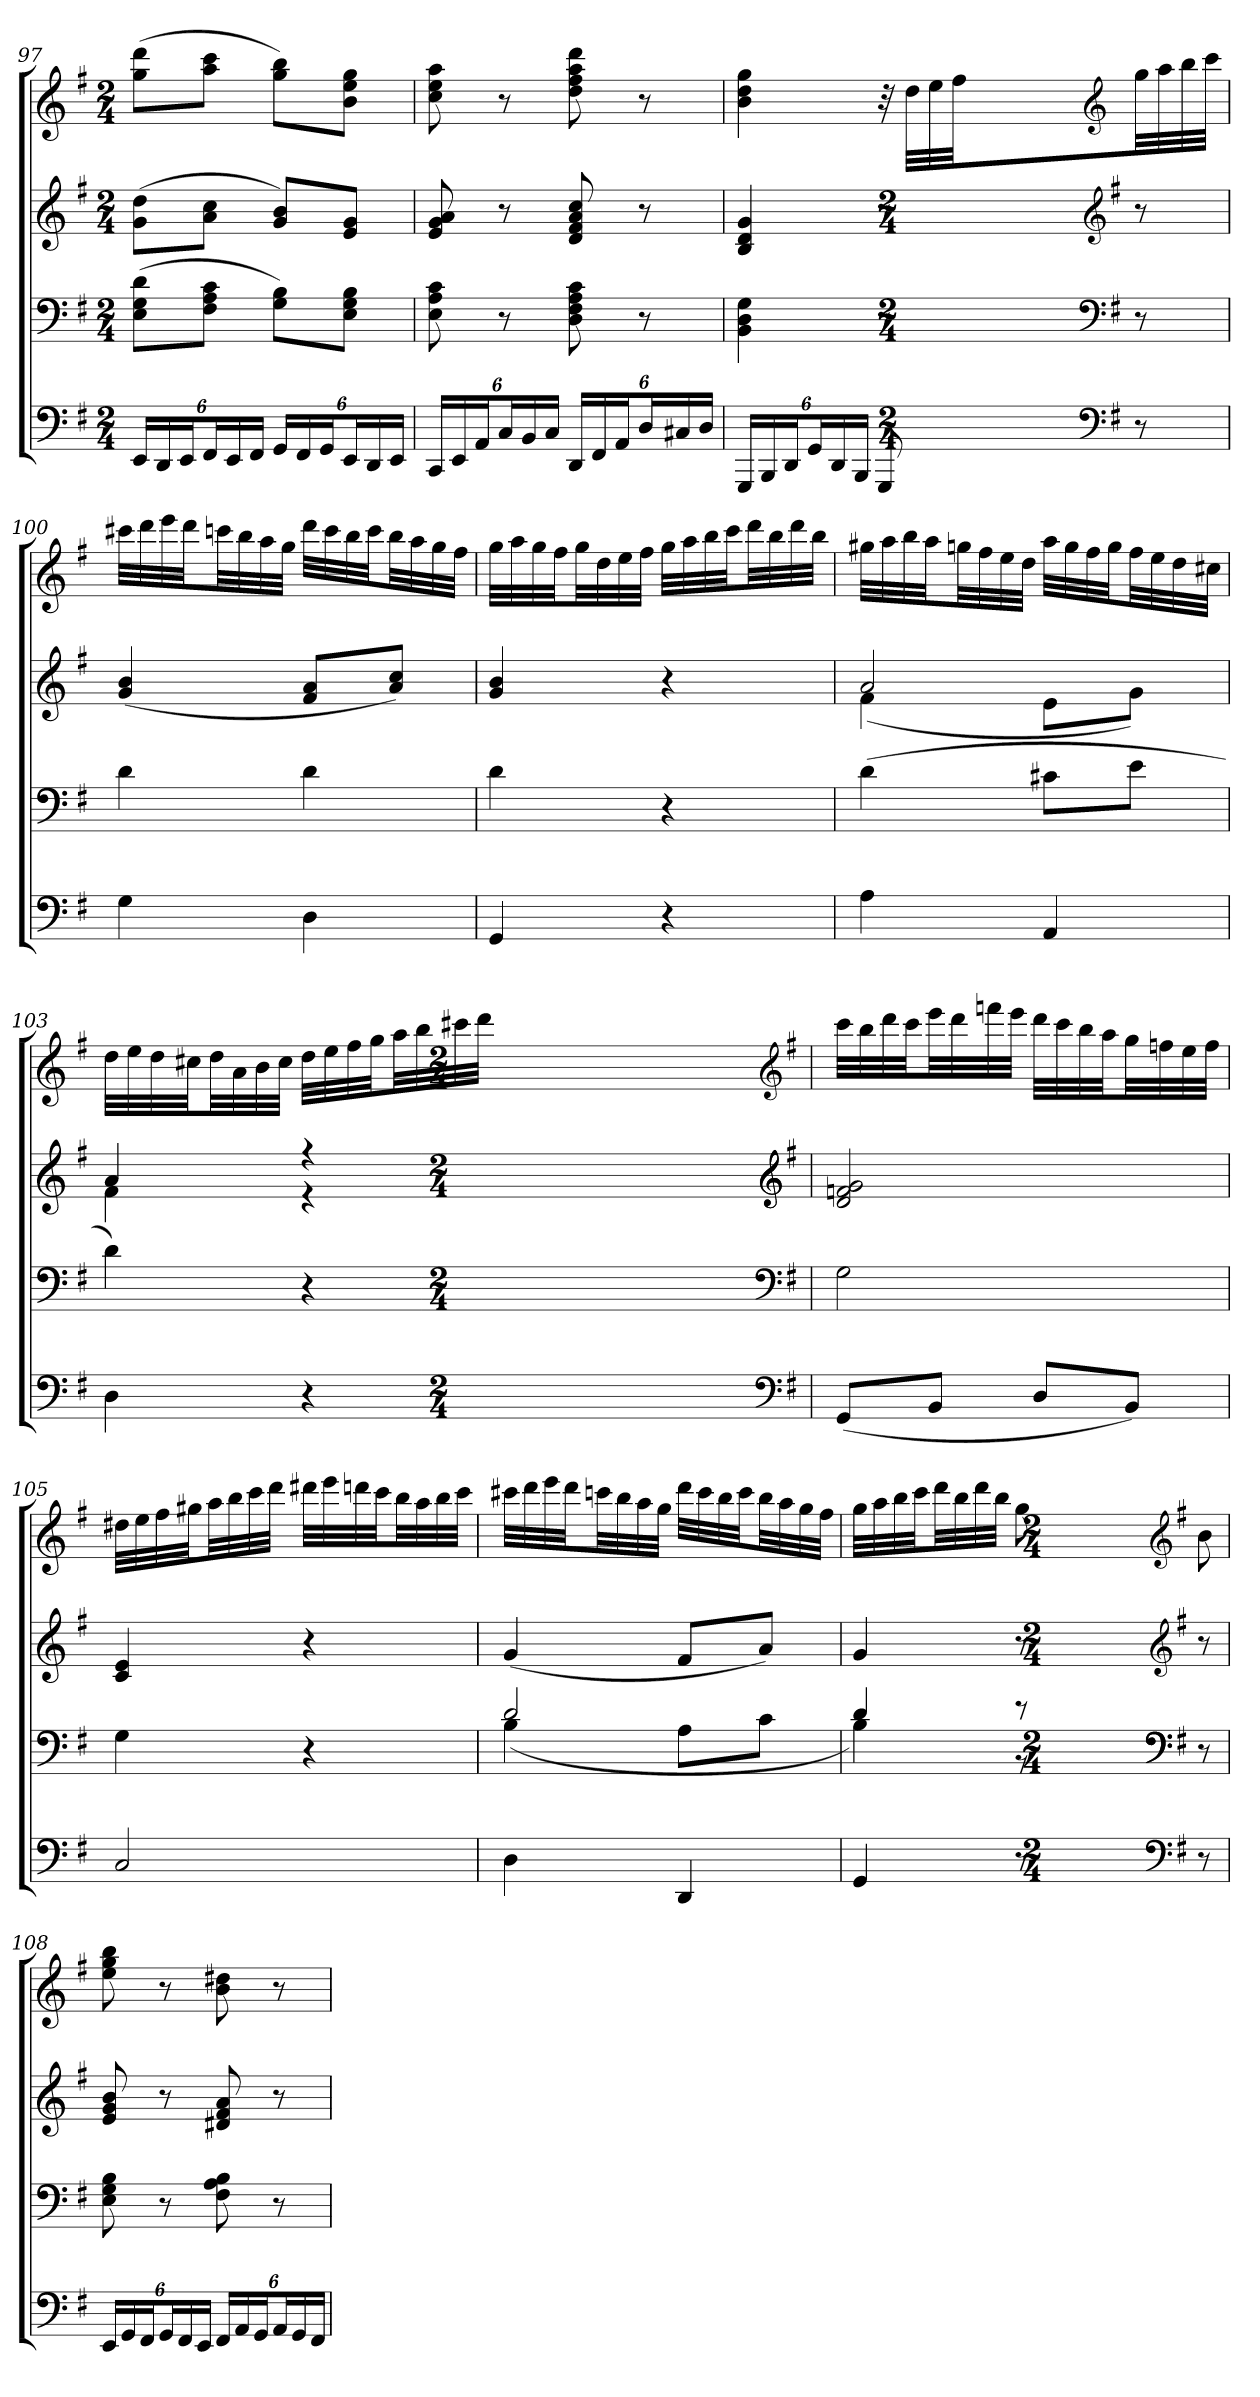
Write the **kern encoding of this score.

**kern	**kern	**kern	**kern
*part4	*part3	*part2	*part1
*staff4	*staff3	*staff2	*staff1
*clefF4	*clefF4	*clefG2	*clefG2
*k[f#]	*k[f#]	*k[f#]	*k[f#]
*M2/4	*M2/4	*M2/4	*M2/4
=97	=97	=97	=97
24EELL	(8E 8G 8dL	(8g 8ddL	(8gg 8dddL
24DD	.	.	.
24EEJ	.	.	.
24FF#L	8F# 8A 8cJ	8a 8ccJ	8aa 8cccJ
24EE	.	.	.
24FF#JJ	.	.	.
24GGLL	8G 8BL)	8g 8bL)	8gg 8bbL)
24FF#	.	.	.
24GGJ	.	.	.
24EEL	8E 8G 8BJ	8e 8gJ	8b 8ee 8ggJ
24DD	.	.	.
24EEJJ	.	.	.
=98	=98	=98	=98
24CCLL	8E 8A 8c	8e 8g 8a	8cc 8ee 8aa
24EE	.	.	.
24AAJ	.	.	.
24CL	8r	8r	8r
24BB	.	.	.
24CJJ	.	.	.
24DDLL	8D 8F# 8A 8c	8d 8f# 8a 8cc	8dd 8ff# 8aa 8ddd
24FF#	.	.	.
24AAJ	.	.	.
24DL	8r	8r	8r
24C#X	.	.	.
24DJJ	.	.	.
=99	=99	=99	=99
24GGGLL	4BB 4D 4G	4B 4d 4g	4b 4dd 4gg
24BBB	.	.	.
24DDJ	.	.	.
24GGL	.	.	.
24DD	.	.	.
24BBBJJ	.	.	.
8GGG	8r	8r	32r
.	.	.	32ddLLL
.	.	.	32ee
.	.	.	32ff#JJ
*clefF4	*clefF4	*clefG2	*clefG2
*k[f#]	*k[f#]	*k[f#]	*k[f#]
*M2/4	*M2/4	*M2/4	*M2/4
8r	8r	8r	32ggLL
.	.	.	32aa
.	.	.	32bb
.	.	.	32cccJJJ
=100	=100	=100	=100
4G	4d	(4g 4b	32ccc#XLLL
.	.	.	32ddd
.	.	.	32eee
.	.	.	32dddJJ
.	.	.	32cccnLL
.	.	.	32bb
.	.	.	32aa
.	.	.	32ggJJJ
4D	4d	8f# 8aL	32dddLLL
.	.	.	32ccc
.	.	.	32bb
.	.	.	32cccJJ
.	.	8a 8ccJ)	32bbLL
.	.	.	32aa
.	.	.	32gg
.	.	.	32ff#JJJ
=101	=101	=101	=101
4GG	4d	4g 4b	32ggLLL
.	.	.	32aa
.	.	.	32gg
.	.	.	32ff#JJ
.	.	.	32ggLL
.	.	.	32dd
.	.	.	32ee
.	.	.	32ff#JJJ
4r	4r	4r	32ggLLL
.	.	.	32aa
.	.	.	32bb
.	.	.	32cccJJ
.	.	.	32dddLL
.	.	.	32bb
.	.	.	32ddd
.	.	.	32bbJJJ
=102	=102	=102	=102
*	*	*^	*
4A	(4d	2a	(4f#	32gg#XLLL
.	.	.	.	32aa
.	.	.	.	32bb
.	.	.	.	32aaJJ
.	.	.	.	32ggnLL
.	.	.	.	32ff#
.	.	.	.	32ee
.	.	.	.	32ddJJJ
4AA	8c#XL	.	8eL	32aaLLL
.	.	.	.	32gg
.	.	.	.	32ff#
.	.	.	.	32ggJJ
.	8eJ	.	8gJ)	32ff#LL
.	.	.	.	32ee
.	.	.	.	32dd
.	.	.	.	32cc#XJJJ
=103	=103	=103	=103	=103
4D	4d)	4a	4f#	32ddLLL
.	.	.	.	32ee
.	.	.	.	32dd
.	.	.	.	32cc#XJJ
.	.	.	.	32ddLL
.	.	.	.	32a
.	.	.	.	32b
.	.	.	.	32cc#JJJ
4r	4r	4r	4r	32ddLLL
.	.	.	.	32ee
.	.	.	.	32ff#
.	.	.	.	32ggJJ
.	.	.	.	32aaLL
.	.	.	.	32bb
.	.	.	.	32ccc#X
.	.	.	.	32dddJJJ
*	*	*v	*v	*
*clefF4	*clefF4	*clefG2	*clefG2
*k[f#]	*k[f#]	*k[f#]	*k[f#]
*M2/4	*M2/4	*M2/4	*M2/4
=104	=104	=104	=104
(8GGL	2G	2d 2fn 2g	32cccLLL
.	.	.	32bb
.	.	.	32ddd
.	.	.	32cccJJ
8BBJ	.	.	32eeeLL
.	.	.	32ddd
.	.	.	32fffn
.	.	.	32eeeJJJ
8DL	.	.	32dddLLL
.	.	.	32ccc
.	.	.	32bb
.	.	.	32aaJJ
8BBJ)	.	.	32ggLL
.	.	.	32ffn
.	.	.	32ee
.	.	.	32ffJJJ
=105	=105	=105	=105
2C	4G	4c 4e	32dd#XLLL
.	.	.	32ee
.	.	.	32ff#
.	.	.	32gg#XJJ
.	.	.	32aaLL
.	.	.	32bb
.	.	.	32ccc
.	.	.	32dddJJJ
.	4r	4r	32ddd#XLLL
.	.	.	32eee
.	.	.	32dddn
.	.	.	32cccJJ
.	.	.	32bbLL
.	.	.	32aa
.	.	.	32bb
.	.	.	32cccJJJ
=106	=106	=106	=106
*	*^	*	*
4D	2d	(4B	(4g	32ccc#XLLL
.	.	.	.	32ddd
.	.	.	.	32eee
.	.	.	.	32dddJJ
.	.	.	.	32cccnLL
.	.	.	.	32bb
.	.	.	.	32aa
.	.	.	.	32ggJJJ
4DD	.	8AL	8f#L	32dddLLL
.	.	.	.	32ccc
.	.	.	.	32bb
.	.	.	.	32cccJJ
.	.	8cJ	8aJ)	32bbLL
.	.	.	.	32aa
.	.	.	.	32gg
.	.	.	.	32ff#JJJ
=107	=107	=107	=107	=107
4GG	4d	4B)	4g	32ggLLL
.	.	.	.	32aa
.	.	.	.	32bb
.	.	.	.	32cccJJ
.	.	.	.	32dddLL
.	.	.	.	32bb
.	.	.	.	32ddd
.	.	.	.	32bbJJJ
8r	8r	8r	8r	8gg
*clefF4	*clefF4	*	*clefG2	*clefG2
*k[f#]	*k[f#]	*	*k[f#]	*k[f#]
*M2/4	*M2/4	*	*M2/4	*M2/4
8r	8r	8ryy	8r	8b
*	*v	*v	*	*
=108	=108	=108	=108
24EELL	8E 8G 8B	8e 8g 8b	8ee 8gg 8bb
24GG	.	.	.
24FF#J	.	.	.
24GGL	8r	8r	8r
24FF#	.	.	.
24EEJJ	.	.	.
24FF#LL	8F# 8A 8B	8d#X 8f# 8a	8b 8dd#X
24AA	.	.	.
24GGJ	.	.	.
24AAL	8r	8r	8r
24GG	.	.	.
24FF#JJ	.	.	.
=	=	=	=
*-	*-	*-	*-
